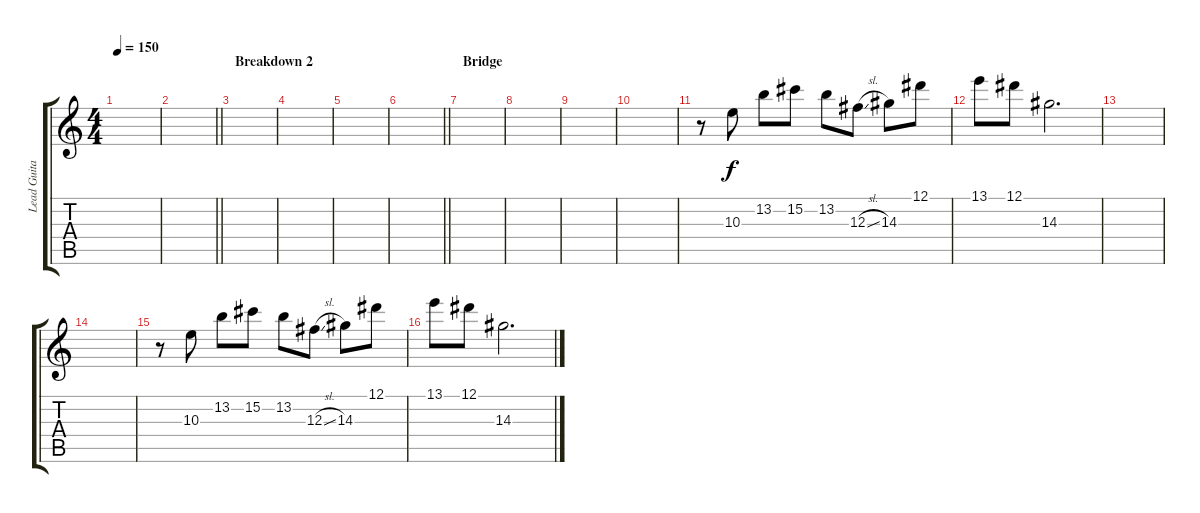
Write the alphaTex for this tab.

\track ("Lead Guitar" "Lead Guita") {instrument distortionguitar}
\staff {score tabs}
\tuning (Eb4 Bb3 Gb3 Db3 Ab2 Db2) {hide}
\ts (4 4)
\tempo 150
\clef g2
\ks c
|
\barLineRight lightlight
|
\section ("" "Breakdown 2")
|
|
|
\barLineRight lightlight
|
\section ("" "Bridge")
|
|
|
|
r.8 10.3.8 13.2.8 15.2.8 13.2.8 12.3{sl}.8 14.3.8 12.1.8 |
13.1.8 12.1.8 14.3.2{d} |
|
|
r.8 10.3.8 13.2.8 15.2.8 13.2.8 12.3{sl}.8 14.3.8 12.1.8 |
13.1.8 12.1.8 14.3.2{d}
